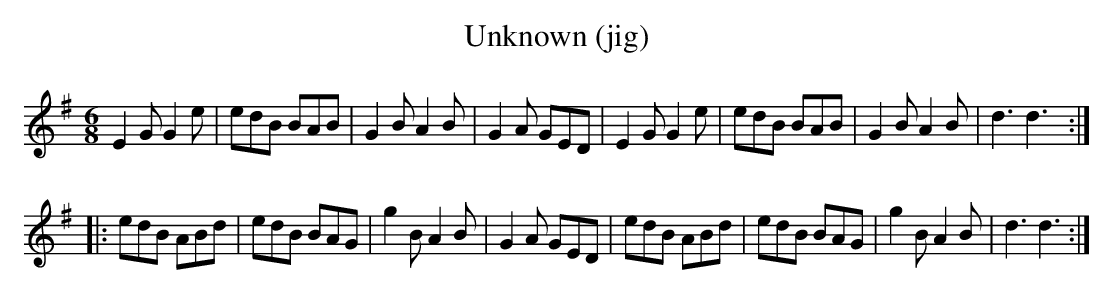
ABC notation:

X:1
T:Unknown (jig)
M:6/8
L:1/8
K:Em
E2G G2e | edB BAB | G2B A2B | G2A GED | E2G G2e | edB BAB | G2B A2B | d3 d3 ::
edB ABd | edB BAG | g2B A2B | G2A GED | edB ABd | edB BAG | g2B A2B | d3 d3 :|
